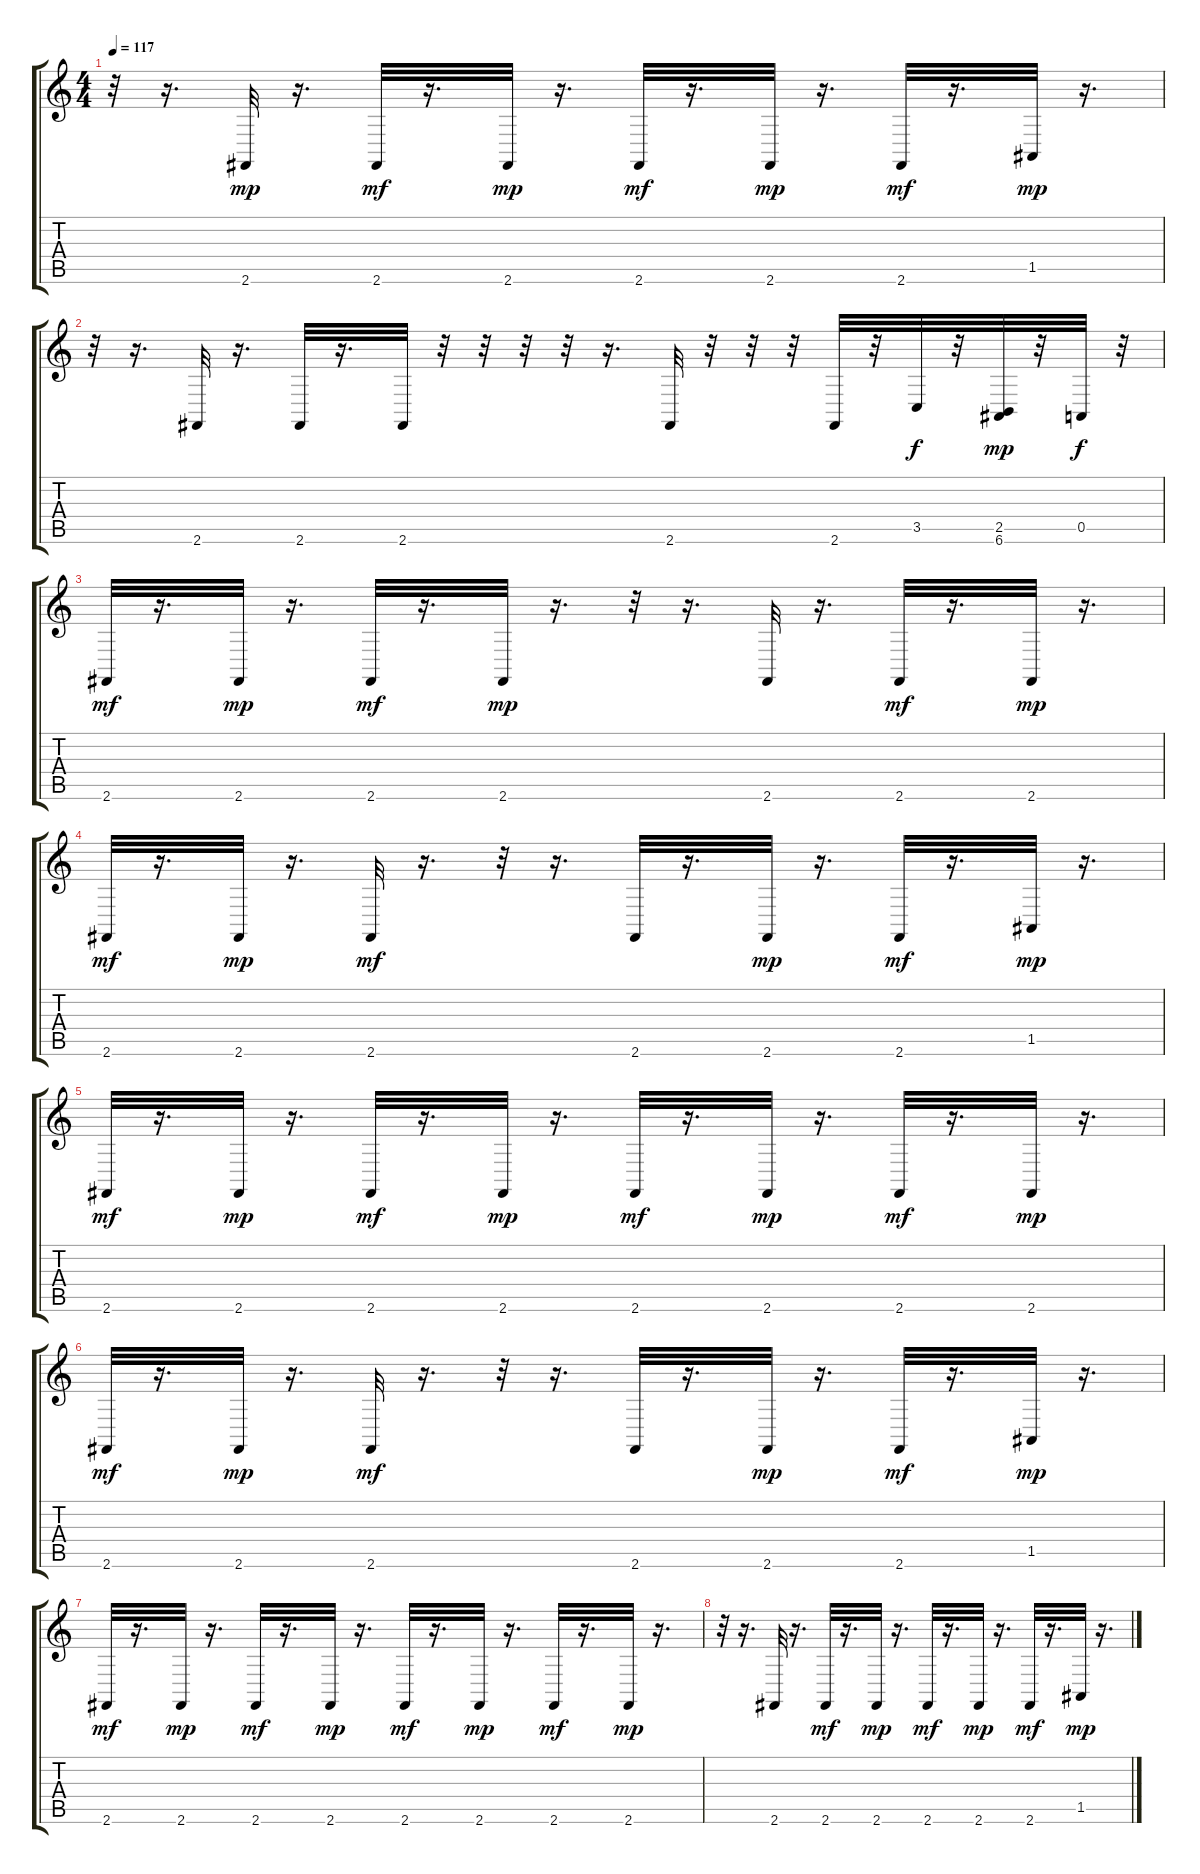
\track "" {instrument gunshot}
\staff {score tabs}
\tuning (E4 B3 G3 D3 A2 E2) {hide}
\ts (4 4)
\tempo 117
\clef g2
\ks c
r.32{dy mp} r.16{d} 2.6.32 r.16{d} 2.6.32{dy mf} r.16{d} 2.6.32{dy mp} r.16{d} 2.6.32{dy mf} r.16{d} 2.6.32{dy mp} r.16{d} 2.6.32{dy mf} r.16{d} 1.5.32{dy mp} r.16{d} |
r.32 r.16{d} 2.6.32 r.16{d} 2.6.32 r.16{d} 2.6.32 r.32 r.32 r.32 r.32 r.16{d} 2.6.32 r.32 r.32 r.32 2.6.32 r.32 3.5.32{dy f} r.32 (2.5 6.6).32{dy mp} r.32 0.5.32{dy f} r.32 |
2.6.32{dy mf} r.16{d} 2.6.32{dy mp} r.16{d} 2.6.32{dy mf} r.16{d} 2.6.32{dy mp} r.16{d} r.32 r.16{d} 2.6.32 r.16{d} 2.6.32{dy mf} r.16{d} 2.6.32{dy mp} r.16{d} |
2.6.32{dy mf} r.16{d} 2.6.32{dy mp} r.16{d} 2.6.32{dy mf} r.16{d} r.32 r.16{d} 2.6.32 r.16{d} 2.6.32{dy mp} r.16{d} 2.6.32{dy mf} r.16{d} 1.5.32{dy mp} r.16{d} |
2.6.32{dy mf} r.16{d} 2.6.32{dy mp} r.16{d} 2.6.32{dy mf} r.16{d} 2.6.32{dy mp} r.16{d} 2.6.32{dy mf} r.16{d} 2.6.32{dy mp} r.16{d} 2.6.32{dy mf} r.16{d} 2.6.32{dy mp} r.16{d} |
2.6.32{dy mf} r.16{d} 2.6.32{dy mp} r.16{d} 2.6.32{dy mf} r.16{d} r.32 r.16{d} 2.6.32 r.16{d} 2.6.32{dy mp} r.16{d} 2.6.32{dy mf} r.16{d} 1.5.32{dy mp} r.16{d} |
2.6.32{dy mf} r.16{d} 2.6.32{dy mp} r.16{d} 2.6.32{dy mf} r.16{d} 2.6.32{dy mp} r.16{d} 2.6.32{dy mf} r.16{d} 2.6.32{dy mp} r.16{d} 2.6.32{dy mf} r.16{d} 2.6.32{dy mp} r.16{d} |
r.32 r.16{d} 2.6.32 r.16{d} 2.6.32{dy mf} r.16{d} 2.6.32{dy mp} r.16{d} 2.6.32{dy mf} r.16{d} 2.6.32{dy mp} r.16{d} 2.6.32{dy mf} r.16{d} 1.5.32{dy mp} r.16{d}
